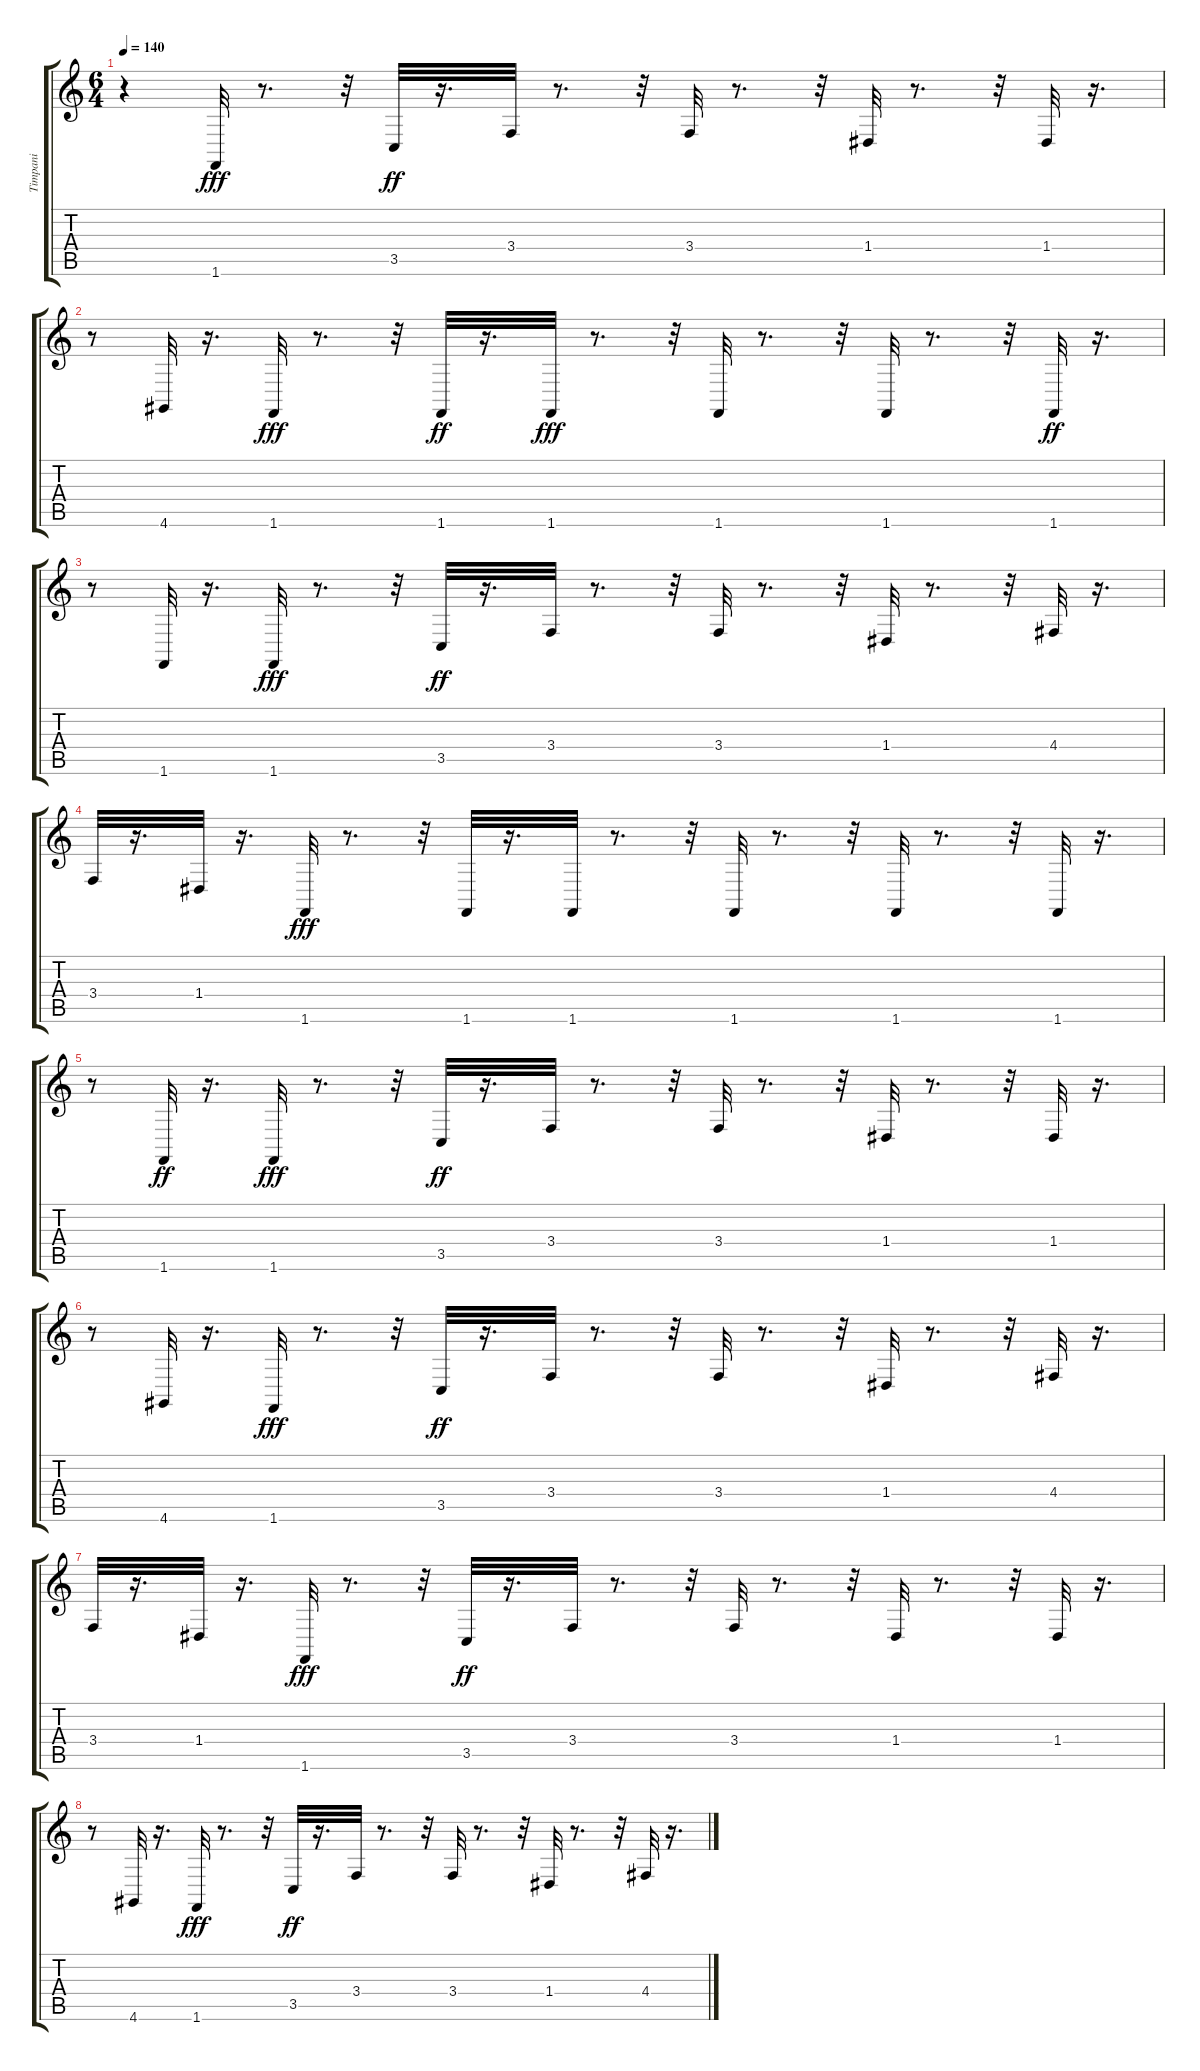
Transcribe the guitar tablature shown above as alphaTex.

\track ("Timpani" "Timpani") {instrument timpani}
\staff {score tabs}
\tuning (E4 B3 G3 D3 A2 E2) {hide}
\ts (6 4)
\tempo 140
\clef g2
\ks c
r.4{dy fff} 1.6.32 r.8{d} r.32 3.5.32{dy ff} r.16{d} 3.4.32 r.8{d} r.32 3.4.32 r.8{d} r.32 1.4.32 r.8{d} r.32 1.4.32 r.16{d} |
r.8 4.6.32 r.16{d} 1.6.32{dy fff} r.8{d} r.32 1.6.32{dy ff} r.16{d} 1.6.32{dy fff} r.8{d} r.32 1.6.32 r.8{d} r.32 1.6.32 r.8{d} r.32 1.6.32{dy ff} r.16{d} |
r.8 1.6.32 r.16{d} 1.6.32{dy fff} r.8{d} r.32 3.5.32{dy ff} r.16{d} 3.4.32 r.8{d} r.32 3.4.32 r.8{d} r.32 1.4.32 r.8{d} r.32 4.4.32 r.16{d} |
3.4.32 r.16{d} 1.4.32 r.16{d} 1.6.32{dy fff} r.8{d} r.32 1.6.32 r.16{d} 1.6.32 r.8{d} r.32 1.6.32 r.8{d} r.32 1.6.32 r.8{d} r.32 1.6.32 r.16{d} |
r.8 1.6.32{dy ff} r.16{d} 1.6.32{dy fff} r.8{d} r.32 3.5.32{dy ff} r.16{d} 3.4.32 r.8{d} r.32 3.4.32 r.8{d} r.32 1.4.32 r.8{d} r.32 1.4.32 r.16{d} |
r.8 4.6.32 r.16{d} 1.6.32{dy fff} r.8{d} r.32 3.5.32{dy ff} r.16{d} 3.4.32 r.8{d} r.32 3.4.32 r.8{d} r.32 1.4.32 r.8{d} r.32 4.4.32 r.16{d} |
3.4.32 r.16{d} 1.4.32 r.16{d} 1.6.32{dy fff} r.8{d} r.32 3.5.32{dy ff} r.16{d} 3.4.32 r.8{d} r.32 3.4.32 r.8{d} r.32 1.4.32 r.8{d} r.32 1.4.32 r.16{d} |
r.8 4.6.32 r.16{d} 1.6.32{dy fff} r.8{d} r.32 3.5.32{dy ff} r.16{d} 3.4.32 r.8{d} r.32 3.4.32 r.8{d} r.32 1.4.32 r.8{d} r.32 4.4.32 r.16{d}
